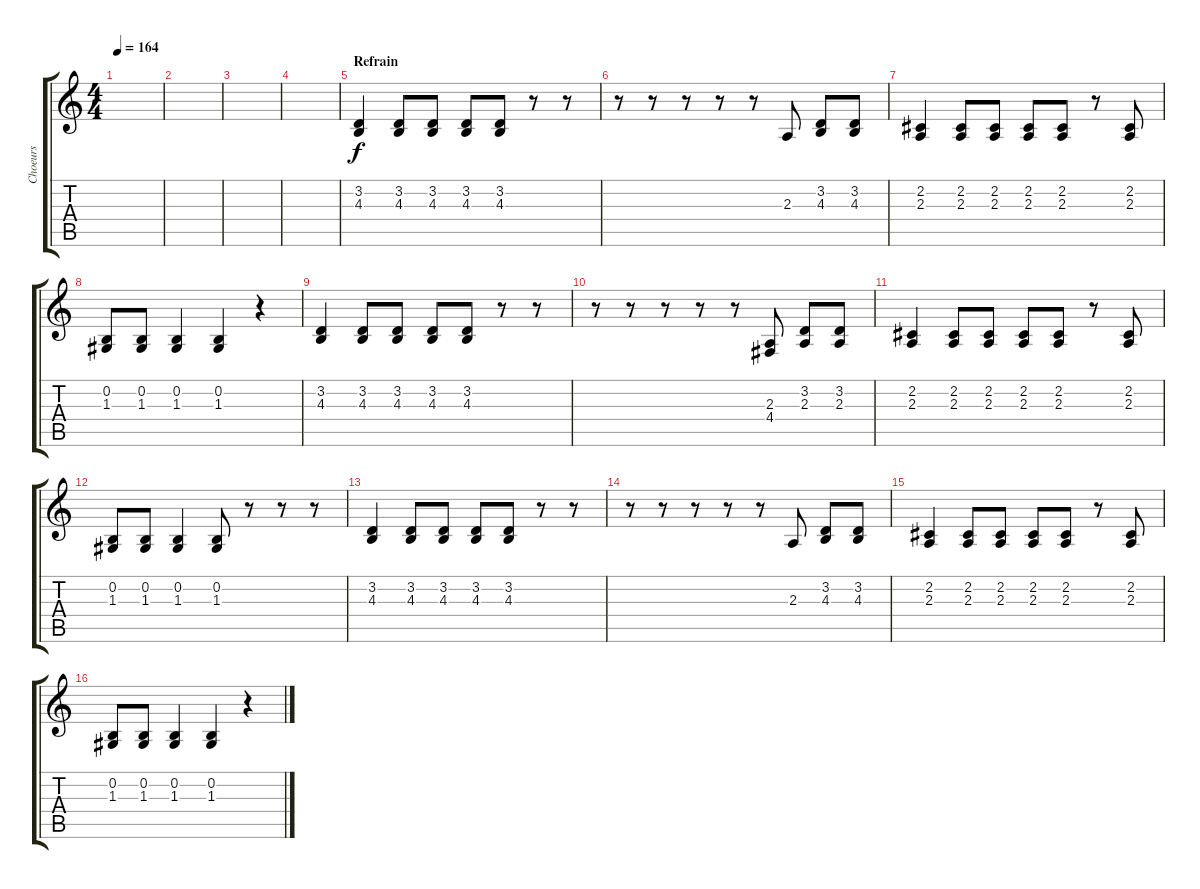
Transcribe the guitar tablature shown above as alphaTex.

\track ("Choeurs" "Choeurs") {instrument frenchhorn}
\staff {score tabs}
\tuning (E4 B3 G3 D3 A2 E2) {hide}
\ts (4 4)
\tempo 164
\clef g2
\ks c
|
|
|
|
\section ("" "Refrain")
(3.2 4.3).4 (3.2 4.3).8 (3.2 4.3).8 (3.2 4.3).8 (3.2 4.3).8 r.8 r.8 |
r.8 r.8 r.8 r.8 r.8 2.3.8 (3.2 4.3).8 (3.2 4.3).8 |
(2.2 2.3).4 (2.2 2.3).8 (2.2 2.3).8 (2.2 2.3).8 (2.2 2.3).8 r.8 (2.2 2.3).8 |
(0.2 1.3).8 (0.2 1.3).8 (0.2 1.3).4 (0.2 1.3).4 r.4 |
(3.2 4.3).4 (3.2 4.3).8 (3.2 4.3).8 (3.2 4.3).8 (3.2 4.3).8 r.8 r.8 |
r.8 r.8 r.8 r.8 r.8 (2.3 4.4).8 (3.2 2.3).8 (3.2 2.3).8 |
(2.2 2.3).4 (2.2 2.3).8 (2.2 2.3).8 (2.2 2.3).8 (2.2 2.3).8 r.8 (2.2 2.3).8 |
(0.2 1.3).8 (0.2 1.3).8 (0.2 1.3).4 (0.2 1.3).8 r.8 r.8 r.8 |
(3.2 4.3).4 (3.2 4.3).8 (3.2 4.3).8 (3.2 4.3).8 (3.2 4.3).8 r.8 r.8 |
r.8 r.8 r.8 r.8 r.8 2.3.8 (3.2 4.3).8 (3.2 4.3).8 |
(2.2 2.3).4 (2.2 2.3).8 (2.2 2.3).8 (2.2 2.3).8 (2.2 2.3).8 r.8 (2.2 2.3).8 |
(0.2 1.3).8 (0.2 1.3).8 (0.2 1.3).4 (0.2 1.3).4 r.4
